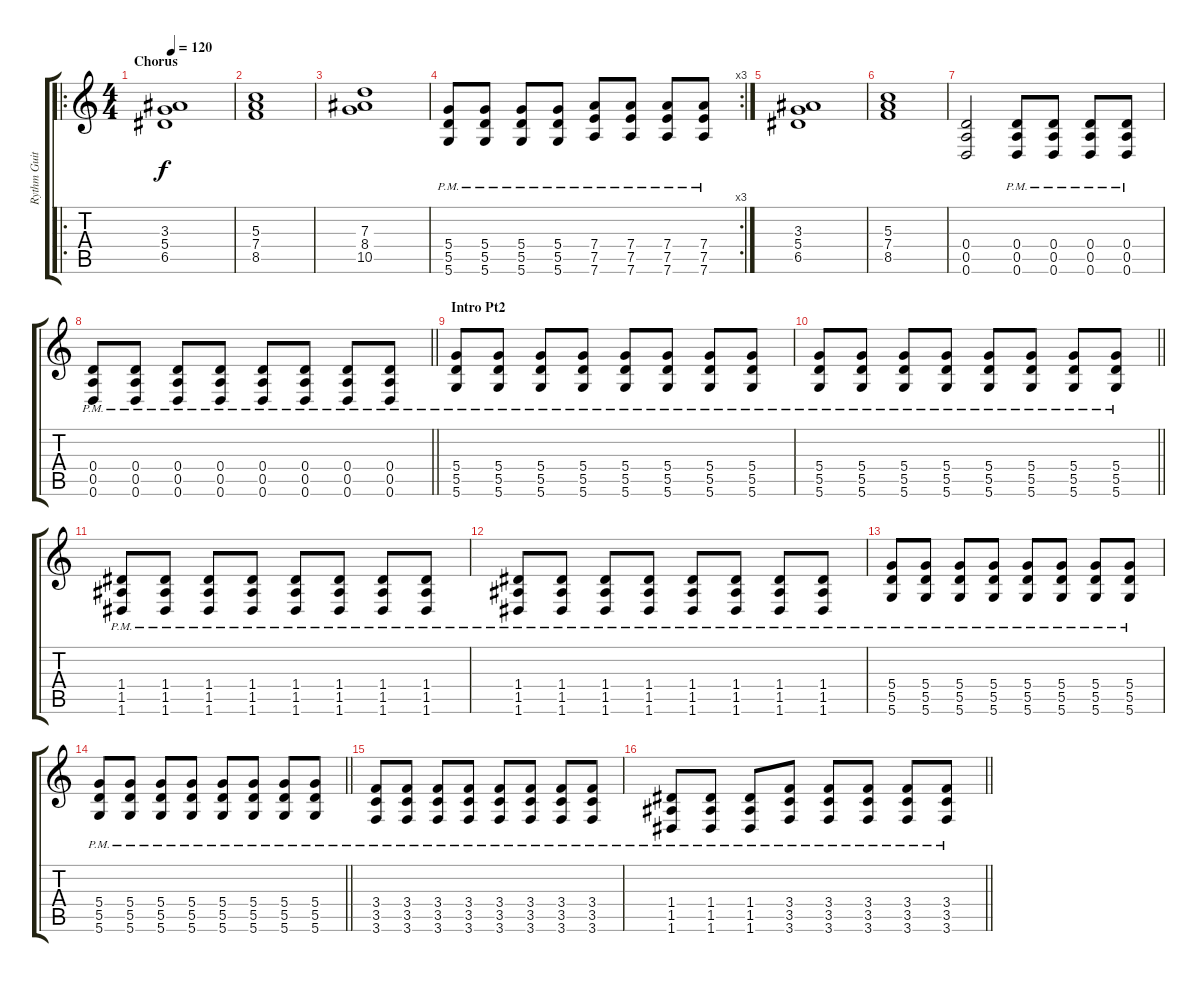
\track ("Rythm Guitar" "Rythm Guit") {instrument overdrivenguitar}
\staff {score tabs}
\tuning (E4 B3 G3 D3 A2 D2) {hide}
\ro
\ts (4 4)
\section ("" "Chorus")
\tempo 120
\clef g2
\ks c
(3.3 5.4 6.5).1{dy f} |
(5.3 7.4 8.5).1 |
(7.3 8.4 10.5).1 |
\rc 3
(5.4{pm} 5.5{pm} 5.6{pm}).8 (5.4{pm} 5.5{pm} 5.6{pm}).8 (5.4{pm} 5.5{pm} 5.6{pm}).8 (5.4{pm} 5.5{pm} 5.6{pm}).8 (7.4{pm} 7.5{pm} 7.6{pm}).8 (7.4{pm} 7.5{pm} 7.6{pm}).8 (7.4{pm} 7.5{pm} 7.6{pm}).8 (7.4{pm} 7.5{pm} 7.6{pm}).8 |
(3.3 5.4 6.5).1 |
(5.3 7.4 8.5).1 |
(0.4 0.5 0.6).2 (0.4{pm} 0.5{pm} 0.6{pm}).8 (0.4{pm} 0.5{pm} 0.6{pm}).8 (0.4{pm} 0.5{pm} 0.6{pm}).8 (0.4{pm} 0.5{pm} 0.6{pm}).8 |
\barLineRight lightlight
(0.4{pm} 0.5{pm} 0.6{pm}).8 (0.4{pm} 0.5{pm} 0.6{pm}).8 (0.4{pm} 0.5{pm} 0.6{pm}).8 (0.4{pm} 0.5{pm} 0.6{pm}).8 (0.4{pm} 0.5{pm} 0.6{pm}).8 (0.4{pm} 0.5{pm} 0.6{pm}).8 (0.4{pm} 0.5{pm} 0.6{pm}).8 (0.4{pm} 0.5{pm} 0.6{pm}).8 |
\section ("" "Intro Pt2")
(5.4{pm} 5.5{pm} 5.6{pm}).8 (5.4{pm} 5.5{pm} 5.6{pm}).8 (5.4{pm} 5.5{pm} 5.6{pm}).8 (5.4{pm} 5.5{pm} 5.6{pm}).8 (5.4{pm} 5.5{pm} 5.6{pm}).8 (5.4{pm} 5.5{pm} 5.6{pm}).8 (5.4{pm} 5.5{pm} 5.6{pm}).8 (5.4{pm} 5.5{pm} 5.6{pm}).8 |
\barLineRight lightlight
(5.4{pm} 5.5{pm} 5.6{pm}).8 (5.4{pm} 5.5{pm} 5.6{pm}).8 (5.4{pm} 5.5{pm} 5.6{pm}).8 (5.4{pm} 5.5{pm} 5.6{pm}).8 (5.4{pm} 5.5{pm} 5.6{pm}).8 (5.4{pm} 5.5{pm} 5.6{pm}).8 (5.4{pm} 5.5{pm} 5.6{pm}).8 (5.4{pm} 5.5{pm} 5.6{pm}).8 |
(1.4{pm} 1.5{pm} 1.6{pm}).8 (1.4{pm} 1.5{pm} 1.6{pm}).8 (1.4{pm} 1.5{pm} 1.6{pm}).8 (1.4{pm} 1.5{pm} 1.6{pm}).8 (1.4{pm} 1.5{pm} 1.6{pm}).8 (1.4{pm} 1.5{pm} 1.6{pm}).8 (1.4{pm} 1.5{pm} 1.6{pm}).8 (1.4{pm} 1.5{pm} 1.6{pm}).8 |
(1.4{pm} 1.5{pm} 1.6{pm}).8 (1.4{pm} 1.5{pm} 1.6{pm}).8 (1.4{pm} 1.5{pm} 1.6{pm}).8 (1.4{pm} 1.5{pm} 1.6{pm}).8 (1.4{pm} 1.5{pm} 1.6{pm}).8 (1.4{pm} 1.5{pm} 1.6{pm}).8 (1.4{pm} 1.5{pm} 1.6{pm}).8 (1.4{pm} 1.5{pm} 1.6{pm}).8 |
(5.4{pm} 5.5{pm} 5.6{pm}).8 (5.4{pm} 5.5{pm} 5.6{pm}).8 (5.4{pm} 5.5{pm} 5.6{pm}).8 (5.4{pm} 5.5{pm} 5.6{pm}).8 (5.4{pm} 5.5{pm} 5.6{pm}).8 (5.4{pm} 5.5{pm} 5.6{pm}).8 (5.4{pm} 5.5{pm} 5.6{pm}).8 (5.4{pm} 5.5{pm} 5.6{pm}).8 |
\barLineRight lightlight
(5.4{pm} 5.5{pm} 5.6{pm}).8 (5.4{pm} 5.5{pm} 5.6{pm}).8 (5.4{pm} 5.5{pm} 5.6{pm}).8 (5.4{pm} 5.5{pm} 5.6{pm}).8 (5.4{pm} 5.5{pm} 5.6{pm}).8 (5.4{pm} 5.5{pm} 5.6{pm}).8 (5.4{pm} 5.5{pm} 5.6{pm}).8 (5.4{pm} 5.5{pm} 5.6{pm}).8 |
(3.4{pm} 3.5{pm} 3.6{pm}).8 (3.4{pm} 3.5{pm} 3.6{pm}).8 (3.4{pm} 3.5{pm} 3.6{pm}).8 (3.4{pm} 3.5{pm} 3.6{pm}).8 (3.4{pm} 3.5{pm} 3.6{pm}).8 (3.4{pm} 3.5{pm} 3.6{pm}).8 (3.4{pm} 3.5{pm} 3.6{pm}).8 (3.4{pm} 3.5{pm} 3.6{pm}).8 |
\barLineRight lightlight
(1.4{pm} 1.5{pm} 1.6{pm}).8 (1.4{pm} 1.5{pm} 1.6{pm}).8 (1.4{pm} 1.5{pm} 1.6{pm}).8 (3.4{pm} 3.5{pm} 3.6{pm}).8 (3.4{pm} 3.5{pm} 3.6{pm}).8 (3.4{pm} 3.5{pm} 3.6{pm}).8 (3.4{pm} 3.5{pm} 3.6{pm}).8 (3.4{pm} 3.5{pm} 3.6{pm}).8
